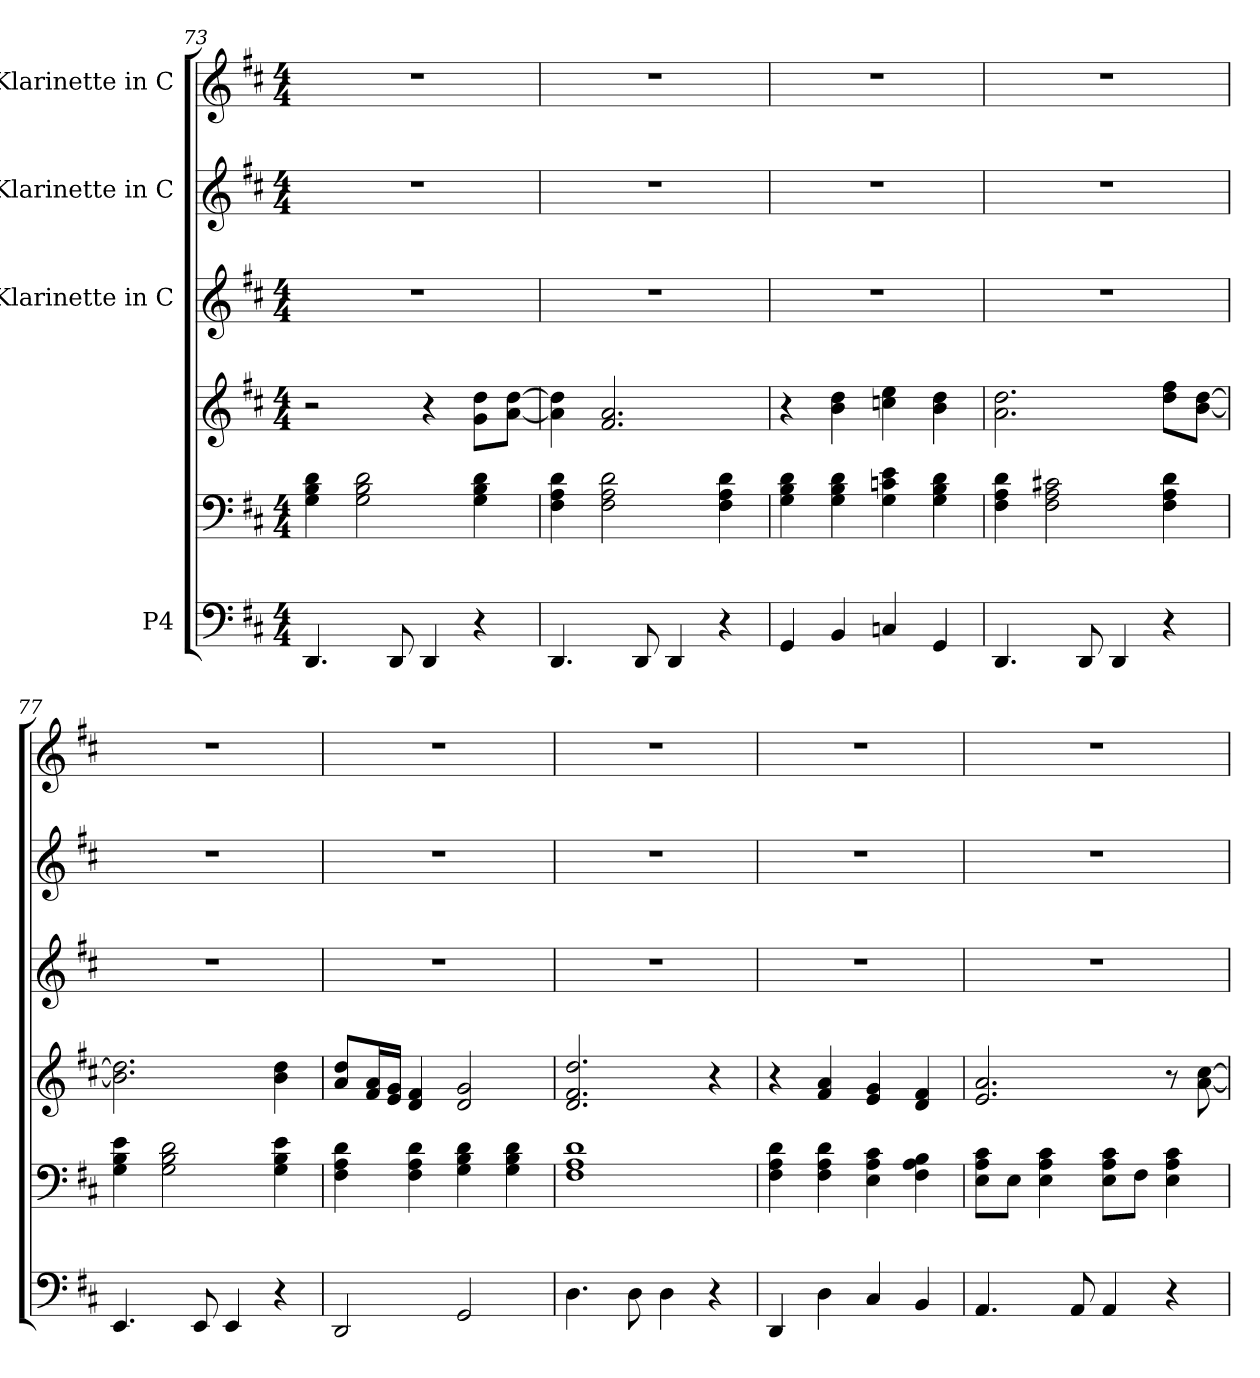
**kern	**kern	**kern	**kern	**kern	**kern
*part4	*part4	*part4	*part3	*part2	*part1
*staff6	*staff5	*staff4	*staff3	*staff2	*staff1
*I"P4	*	*	*I"Klarinette in C	*I"Klarinette in C	*I"Klarinette in C
*clefF4	*clefF4	*clefG2	*clefG2	*clefG2	*clefG2
*k[f#c#]	*k[f#c#]	*k[f#c#]	*k[f#c#]	*k[f#c#]	*k[f#c#]
*D:	*D:	*D:	*D:	*D:	*D:
*M4/4	*M4/4	*M4/4	*M4/4	*M4/4	*M4/4
=73	=73	=73	=73	=73	=73
4.DDi/	4Gi\ 4Bi 4di	2r	1r	1r	1r
.	2Gi\ 2Bi 2di	.	.	.	.
8DDi/	.	.	.	.	.
4DDi/	.	4r	.	.	.
4r	4Gi\ 4Bi 4di	8gi\ 8ddiL	.	.	.
.	.	[8ai\ [8ddiJ	.	.	.
!!LO:PB:g=z
=74	=74	=74	=74	=74	=74
4.DDi/	4F#i\ 4Ai 4di	4ai\] 4ddi]	1r	1r	1r
.	2F#i\ 2Ai 2di	2.f#i/ 2.ai	.	.	.
8DDi/	.	.	.	.	.
4DDi/	.	.	.	.	.
4r	4F#i\ 4Ai 4di	.	.	.	.
=75	=75	=75	=75	=75	=75
4GGi/	4Gi\ 4Bi 4di	4r	1r	1r	1r
4BBi/	4Gi\ 4Bi 4di	4bi\ 4ddi	.	.	.
4Cni/	4Gi\ 4cni 4ei	4ccni\ 4eei	.	.	.
4GGi/	4Gi\ 4Bi 4di	4bi\ 4ddi	.	.	.
=76	=76	=76	=76	=76	=76
4.DDi/	4F#i\ 4Ai 4di	2.ai\ 2.ddi	1r	1r	1r
.	2F#i\ 2Ai 2c#Xi	.	.	.	.
8DDi/	.	.	.	.	.
4DDi/	.	.	.	.	.
4r	4F#i\ 4Ai 4di	8ddi\ 8ff#iL	.	.	.
.	.	[8bi\ [8ddiJ	.	.	.
=77	=77	=77	=77	=77	=77
4.EEi/	4Gi\ 4Bi 4ei	2.bi\] 2.ddi]	1r	1r	1r
.	2Gi\ 2Bi 2di	.	.	.	.
8EEi/	.	.	.	.	.
4EEi/	.	.	.	.	.
4r	4Gi\ 4Bi 4ei	4bi\ 4ddi	.	.	.
=78	=78	=78	=78	=78	=78
2DDi/	4F#i\ 4Ai 4di	8ai/ 8ddiL	1r	1r	1r
.	.	16f#i/ 16aiL	.	.	.
.	.	16ei/ 16giJJ	.	.	.
.	4F#i\ 4Ai 4di	4di/ 4f#i	.	.	.
2GGi/	4Gi\ 4Bi 4di	2di/ 2gi	.	.	.
.	4Gi\ 4Bi 4di	.	.	.	.
=79	=79	=79	=79	=79	=79
4.Di\	1F#i 1Ai 1di	2.di/ 2.f#i 2.ddi	1r	1r	1r
8Di\	.	.	.	.	.
4Di\	.	.	.	.	.
4r	.	4r	.	.	.
=80	=80	=80	=80	=80	=80
4DDi/	4F#i\ 4Ai 4di	4r	1r	1r	1r
4Di\	4F#i\ 4Ai 4di	4f#i/ 4ai	.	.	.
4C#i/	4Ei\ 4Ai 4c#i	4ei/ 4gi	.	.	.
4BBi/	4F#i\ 4Ai 4Bi	4di/ 4f#i	.	.	.
!!LO:LB:g=z
=81	=81	=81	=81	=81	=81
4.AAi/	8Ei\ 8Ai 8c#iL	2.ei/ 2.ai	1r	1r	1r
.	8Ei\J	.	.	.	.
.	4Ei\ 4Ai 4c#i	.	.	.	.
8AAi/	.	.	.	.	.
4AAi/	8Ei\ 8Ai 8c#iL	.	.	.	.
.	8F#i\J	.	.	.	.
4r	4Ei\ 4Ai 4c#i	8r	.	.	.
.	.	[8ai\ [8cc#i	.	.	.
=	=	=	=	=	=
*-	*-	*-	*-	*-	*-
